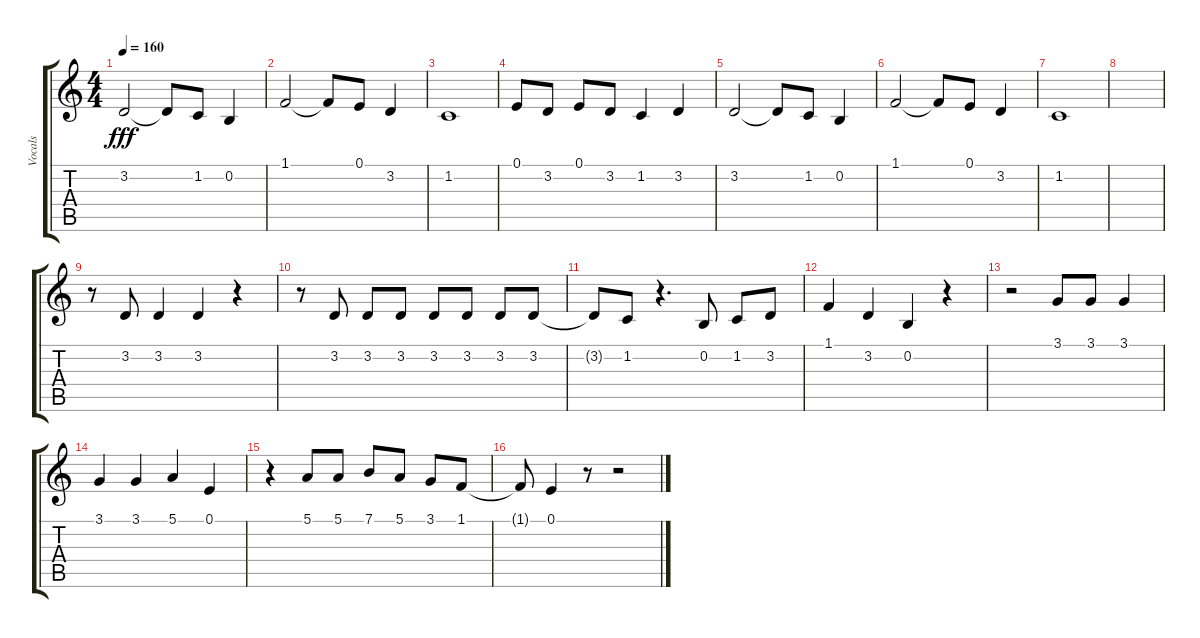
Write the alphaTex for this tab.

\track ("Vocals" "Vocals") {instrument oboe}
\staff {score tabs}
\tuning (E4 B3 G3 D3 A2 E2) {hide}
\ts (4 4)
\tempo 160
\clef g2
\ks c
3.2.2{dy fff} 3.2{t}.8 1.2.8 0.2.4 |
1.1.2 1.1{t}.8 0.1.8 3.2.4 |
1.2.1 |
0.1.8 3.2.8 0.1.8 3.2.8 1.2.4 3.2.4 |
3.2.2 3.2{t}.8 1.2.8 0.2.4 |
1.1.2 1.1{t}.8 0.1.8 3.2.4 |
1.2.1 |
|
r.8 3.2.8 3.2.4 3.2.4 r.4 |
r.8 3.2.8 3.2.8 3.2.8 3.2.8 3.2.8 3.2.8 3.2.8 |
3.2{t}.8 1.2.8 r.4{d} 0.2.8 1.2.8 3.2.8 |
1.1.4 3.2.4 0.2.4 r.4 |
r.2 3.1.8 3.1.8 3.1.4 |
3.1.4 3.1.4 5.1.4 0.1.4 |
r.4 5.1.8 5.1.8 7.1.8 5.1.8 3.1.8 1.1.8 |
1.1{t}.8 0.1.4 r.8 r.2
